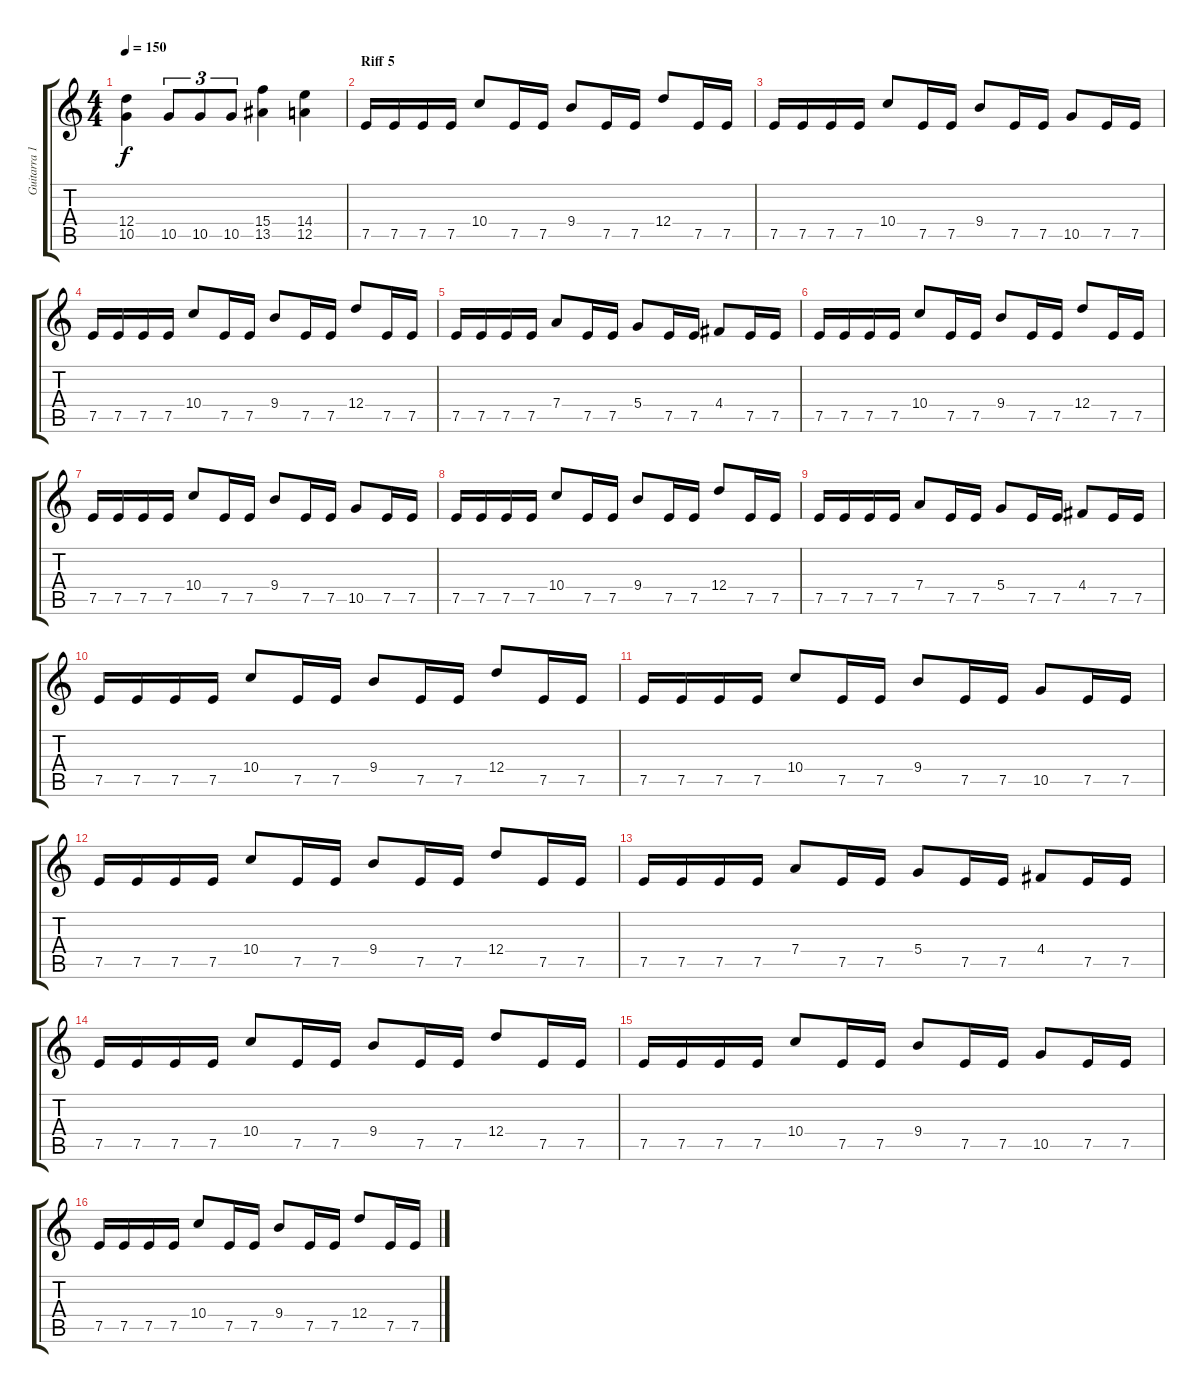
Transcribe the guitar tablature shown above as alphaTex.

\track ("Guitarra 1" "Guitarra 1") {instrument distortionguitar}
\staff {score tabs}
\tuning (E4 B3 G3 D3 A2 E2) {hide}
\ts (4 4)
\tempo 150
\clef g2
\ks c
(12.4 10.5).4{dy f} 10.5.8{tu (3 2)} 10.5.8{tu (3 2)} 10.5.8{tu (3 2)} (15.4 13.5).4 (14.4 12.5).4 |
\section ("" "Riff 5")
7.5.16 7.5.16 7.5.16 7.5.16 10.4.8 7.5.16 7.5.16 9.4.8 7.5.16 7.5.16 12.4.8 7.5.16 7.5.16 |
7.5.16 7.5.16 7.5.16 7.5.16 10.4.8 7.5.16 7.5.16 9.4.8 7.5.16 7.5.16 10.5.8 7.5.16 7.5.16 |
7.5.16 7.5.16 7.5.16 7.5.16 10.4.8 7.5.16 7.5.16 9.4.8 7.5.16 7.5.16 12.4.8 7.5.16 7.5.16 |
7.5.16 7.5.16 7.5.16 7.5.16 7.4.8 7.5.16 7.5.16 5.4.8 7.5.16 7.5.16 4.4.8 7.5.16 7.5.16 |
7.5.16 7.5.16 7.5.16 7.5.16 10.4.8 7.5.16 7.5.16 9.4.8 7.5.16 7.5.16 12.4.8 7.5.16 7.5.16 |
7.5.16 7.5.16 7.5.16 7.5.16 10.4.8 7.5.16 7.5.16 9.4.8 7.5.16 7.5.16 10.5.8 7.5.16 7.5.16 |
7.5.16 7.5.16 7.5.16 7.5.16 10.4.8 7.5.16 7.5.16 9.4.8 7.5.16 7.5.16 12.4.8 7.5.16 7.5.16 |
7.5.16 7.5.16 7.5.16 7.5.16 7.4.8 7.5.16 7.5.16 5.4.8 7.5.16 7.5.16 4.4.8 7.5.16 7.5.16 |
7.5.16 7.5.16 7.5.16 7.5.16 10.4.8 7.5.16 7.5.16 9.4.8 7.5.16 7.5.16 12.4.8 7.5.16 7.5.16 |
7.5.16 7.5.16 7.5.16 7.5.16 10.4.8 7.5.16 7.5.16 9.4.8 7.5.16 7.5.16 10.5.8 7.5.16 7.5.16 |
7.5.16 7.5.16 7.5.16 7.5.16 10.4.8 7.5.16 7.5.16 9.4.8 7.5.16 7.5.16 12.4.8 7.5.16 7.5.16 |
7.5.16 7.5.16 7.5.16 7.5.16 7.4.8 7.5.16 7.5.16 5.4.8 7.5.16 7.5.16 4.4.8 7.5.16 7.5.16 |
7.5.16 7.5.16 7.5.16 7.5.16 10.4.8 7.5.16 7.5.16 9.4.8 7.5.16 7.5.16 12.4.8 7.5.16 7.5.16 |
7.5.16 7.5.16 7.5.16 7.5.16 10.4.8 7.5.16 7.5.16 9.4.8 7.5.16 7.5.16 10.5.8 7.5.16 7.5.16 |
7.5.16 7.5.16 7.5.16 7.5.16 10.4.8 7.5.16 7.5.16 9.4.8 7.5.16 7.5.16 12.4.8 7.5.16 7.5.16
